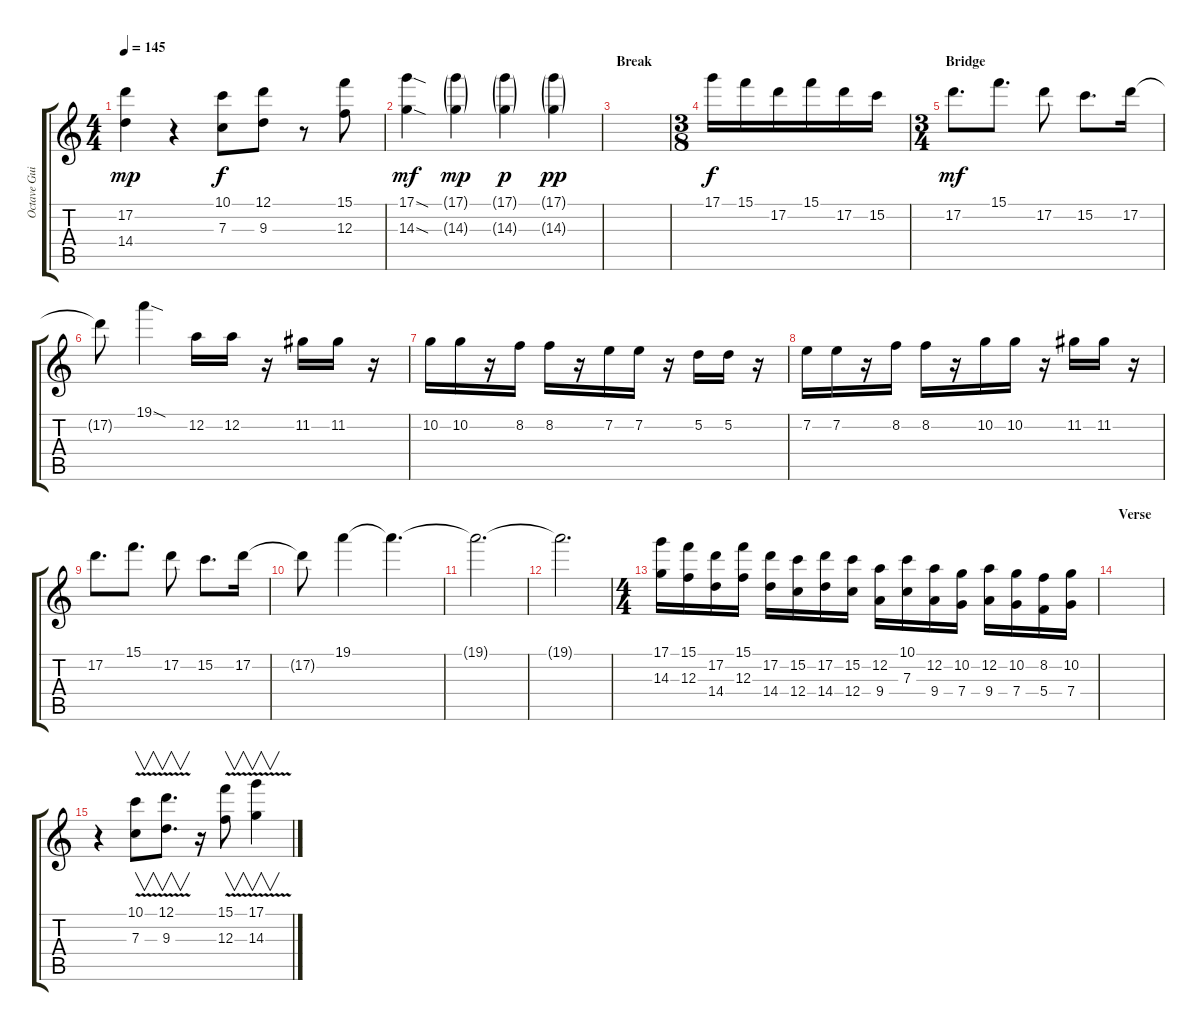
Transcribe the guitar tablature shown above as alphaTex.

\track ("Octave Guitar" "Octave Gui") {instrument distortionguitar}
\staff {score tabs}
\tuning (D4 A3 F3 C3 G2 D2) {hide}
\ts (4 4)
\tempo 145
\clef g2
\ks c
(17.2 14.4).4{dy mp} r.4 (10.1 7.3).8{dy f} (12.1 9.3).8 r.8 (15.1 12.3).8 |
(17.1{sod} 14.3{sod}).4{dy mf} (17.1{g} 14.3{g}).4{dy mp} (17.1{g} 14.3{g}).4{dy p} (17.1{g} 14.3{g}).4{dy pp} |
\section ("" "Break")
|
\ts (3 8)
17.1.16{dy f} 15.1.16 17.2.16 15.1.16 17.2.16 15.2.16 |
\ts (3 4)
\section ("" "Bridge")
17.2.8{d dy mf} 15.1.8{d} 17.2.8 15.2.8{d} 17.2.16 |
17.2{t}.8 19.1{sod}.4 12.2.16 12.2.16 r.16 11.2.16 11.2.16 r.16 |
10.2.16 10.2.16 r.16 8.2.16 8.2.16 r.16 7.2.16 7.2.16 r.16 5.2.16 5.2.16 r.16 |
7.2.16 7.2.16 r.16 8.2.16 8.2.16 r.16 10.2.16 10.2.16 r.16 11.2.16 11.2.16 r.16 |
17.2.8{d} 15.1.8{d} 17.2.8 15.2.8{d} 17.2.16 |
17.2{t}.8 19.1.4 19.1{t}.4{d} |
19.1{t}.2{d} |
19.1{t}.2{d} |
\ts (4 4)
(17.1 14.3).16 (15.1 12.3).16 (17.2 14.4).16 (15.1 12.3).16 (17.2 14.4).16 (15.2 12.4).16 (17.2 14.4).16 (15.2 12.4).16 (12.2 9.4).16 (10.1 7.3).16 (12.2 9.4).16 (10.2 7.4).16 (12.2 9.4).16 (10.2 7.4).16 (8.2 5.4).16 (10.2 7.4).16 |
\section ("" "Verse")
|
r.4 (10.1{v} 7.3{v}).8{v} (12.1{v} 9.3{v}).8{v d} r.16 (15.1{v} 12.3{v}).8{v} (17.1{v} 14.3{v}).4{v}
